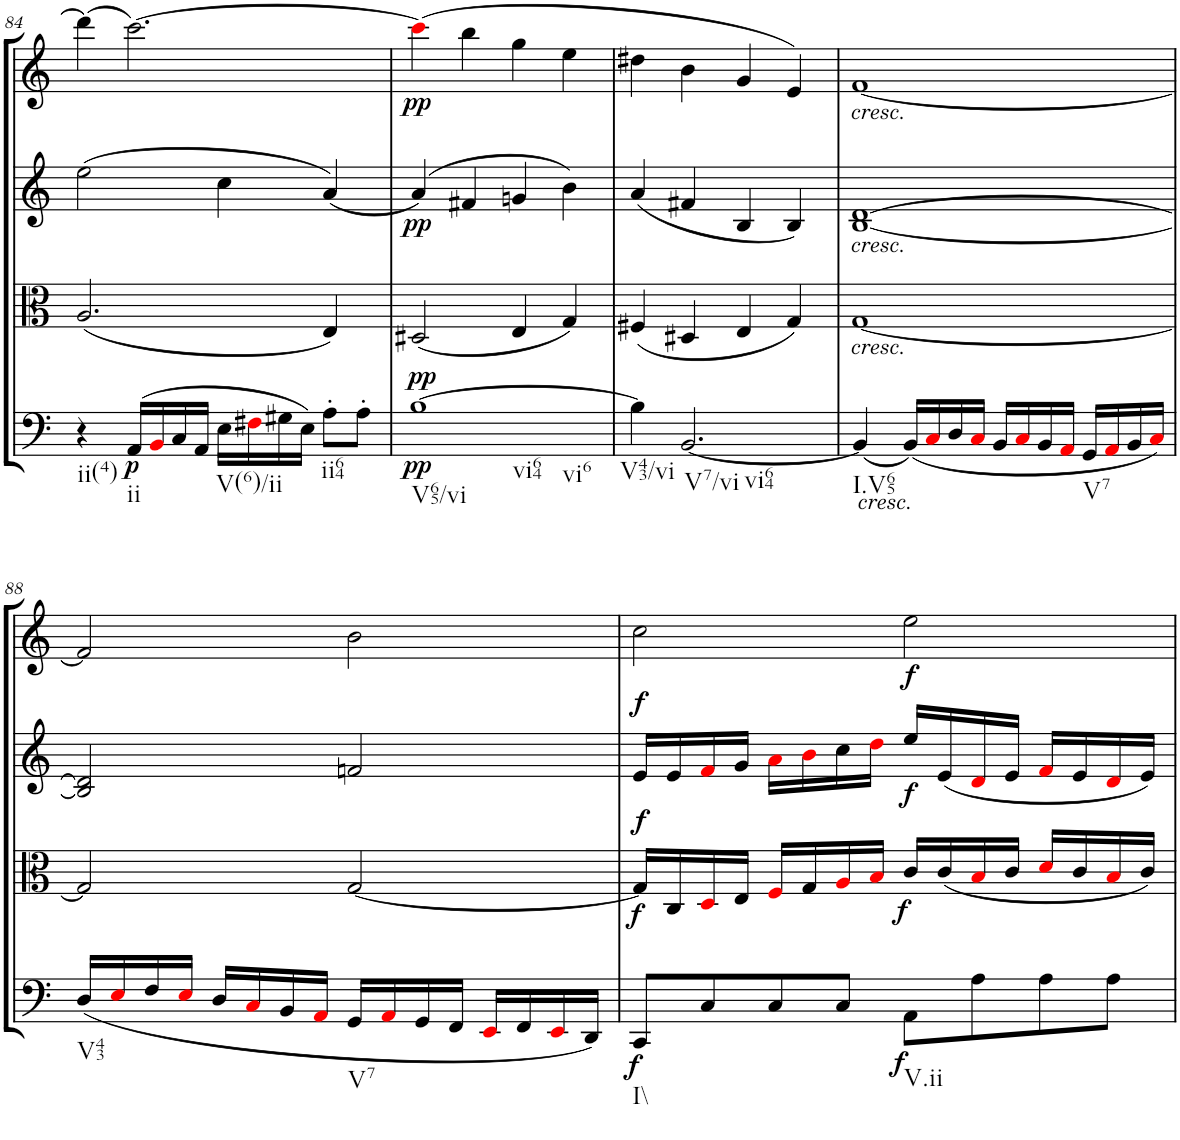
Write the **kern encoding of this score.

**kern	**dynam	**kern	**dynam	**kern	**dynam	**kern	**dynam
*part4	*part4	*part3	*part3	*part2	*part2	*part1	*part1
*staff4	*staff4	*staff3	*staff3	*staff2	*staff2	*staff1	*staff1
*I"Cello	*	*I"Viola	*	*I"2nd Violin	*	*I"1st Violin	*
*	*	*I'Vla	*	*I'Vln	*	*I'Vln	*
!!LO:PB:g=z
*clefF4	*	*clefC3	*	*clefG2	*	*clefG2	*
*k[]	*	*k[]	*	*k[]	*	*k[]	*
*M4/4	*	*M4/4	*	*M4/4	*	*M4/4	*
*met(c)	*	*met(c)	*	*met(c)	*	*met(c)	*
=84	=84	=84	=84	=84	=84	=84	=84
!LO:TX:b:t=ii(4)	!	!	!	!	!	!	!
4r	.	(2.A/	.	(2ee\	.	(4ddd\]	.
!LO:TX:b:t=ii	!	!	!	!	!	!	!
!	!LO:DY:b	!	!	!	!	!	!
(16AA/LL	p	.	.	.	.	[2.ccc\)	.
16BBi/	.	.	.	.	.	.	.
16C/	.	.	.	.	.	.	.
16AA/JJ	.	.	.	.	.	.	.
!LO:TX:b:t=V(6)/ii	!	!	!	!	!	!	!
16E\LL	.	.	.	4cc\	.	.	.
16F#Xi\	.	.	.	.	.	.	.
16G#X\	.	.	.	.	.	.	.
16E\JJ)	.	.	.	.	.	.	.
!LO:TX:b:t=ii64	!	!	!	!	!	!	!
8A'\L	.	4E/)	.	(4a/)	.	.	.
8A'\J	.	.	.	.	.	.	.
=85	=85	=85	=85	=85	=85	=85	=85
!LO:TX:b:t=V65/vi	!	!	!	!	!	!	!
!LO:TX:b:t=vi64	!	!	!	!	!	!	!
!LO:TX:b:t=vi6	!	!	!	!	!	!	!
!	!LO:DY:b	!	!	!	!	!	!
!	!LO:DY:n=1:a	!	!	!	!LO:DY:b	!	!LO:DY:b
[1B	pp pp	(2D#X/	.	(4a/)	pp	(4ccci\]	pp
.	.	.	.	4f#X/	.	4bb\	.
.	.	4E/	.	4gn/	.	4gg\	.
.	.	4G/)	.	4b\)	.	4ee\	.
=86	=86	=86	=86	=86	=86	=86	=86
!LO:TX:b:t=V43/vi	!	!	!	!	!	!	!
4B\]	.	(4F#X/	.	(4a/	.	4dd#X\	.
!LO:TX:b:t=V7/vi	!	!	!	!	!	!	!
!LO:TX:b:t=vi64	!	!	!	!	!	!	!
[2.BB/	.	4D#X/	.	4f#X/	.	4b\	.
.	.	4E/	.	4B/	.	4g/	.
.	.	4G/)	.	4B/)	.	4e/)	.
=87	=87	=87	=87	=87	=87	=87	=87
!	!	!	!	!	!	!LO:TX:b:i:t=cresc.	!
!	!	!	!	!LO:TX:b:i:t=cresc.	!	!	!
!	!	!LO:TX:b:i:t=cresc.	!	!	!	!	!
!LO:TX:b:t=I.V65	!	!	!	!	!	!	!
(4BB/]	.	[1G	.	[1B [1d	.	[1f	.
!LO:TX:b:i:t=cresc.	!	!	!	!	!	!	!
(16BB/LL)	.	.	.	.	.	.	.
16Ci/	.	.	.	.	.	.	.
16D/	.	.	.	.	.	.	.
16Ci/JJ	.	.	.	.	.	.	.
16BB/LL	.	.	.	.	.	.	.
16Ci/	.	.	.	.	.	.	.
16BB/	.	.	.	.	.	.	.
16AAi/JJ	.	.	.	.	.	.	.
!LO:TX:b:t=V7	!	!	!	!	!	!	!
16GG/LL	.	.	.	.	.	.	.
16AAi/	.	.	.	.	.	.	.
16BB/	.	.	.	.	.	.	.
16Ci/JJ)	.	.	.	.	.	.	.
!!LO:LB:g=z
=88	=88	=88	=88	=88	=88	=88	=88
!LO:TX:b:t=V43	!	!	!	!	!	!	!
(16D/LL	.	2G/]	.	2B/] 2d/]	.	2f/]	.
16Ei/	.	.	.	.	.	.	.
16F/	.	.	.	.	.	.	.
16Ei/JJ	.	.	.	.	.	.	.
16D/LL	.	.	.	.	.	.	.
16Ci/	.	.	.	.	.	.	.
16BB/	.	.	.	.	.	.	.
16AAi/JJ	.	.	.	.	.	.	.
!LO:TX:b:t=V7	!	!	!	!	!	!	!
16GG/LL	.	[2G/	.	2fn/	.	2b\	.
16AAi/	.	.	.	.	.	.	.
16GG/	.	.	.	.	.	.	.
16FF/JJ	.	.	.	.	.	.	.
16EEi/LL	.	.	.	.	.	.	.
16FF/	.	.	.	.	.	.	.
16EEi/	.	.	.	.	.	.	.
16DD/JJ)	.	.	.	.	.	.	.
=89	=89	=89	=89	=89	=89	=89	=89
!LO:TX:b:t=I\\	!	!	!	!	!	!	!
!	!LO:DY:b	!	!LO:DY:a	!	!	!	!
!	!	!	!LO:DY:n=1:b	!	!LO:DY:a	!	!
8CC/L	f	16G/LL]	f f	16e/LL	f	2cc\	.
.	.	16C/	.	16e/	.	.	.
8C/	.	16Di/	.	16fi/	.	.	.
.	.	16E/JJ	.	16g/JJ	.	.	.
8C/	.	16Fi/LL	.	16ai\LL	.	.	.
.	.	16G/	.	16bi\	.	.	.
8C/J	.	16Ai/	.	16cc\	.	.	.
.	.	16Bi/JJ	.	16ddi\JJ	.	.	.
!LO:TX:b:t=V.ii	!	!	!	!	!	!	!
!	!LO:DY:b	!	!LO:DY:n=2:b	!	!LO:DY:b	!	!LO:DY:b
8AA\L	f	16c/LL	f	16ee/LL	f	2ee\	f
.	.	(16c/	.	(16e/	.	.	.
8A\	.	16Bi/	.	16di/	.	.	.
.	.	16c/JJ	.	16e/JJ	.	.	.
8A\	.	16di/LL	.	16fi/LL	.	.	.
.	.	16c/	.	16e/	.	.	.
8A\J	.	16Bi/	.	16di/	.	.	.
.	.	16c/JJ)	.	16e/JJ)	.	.	.
=	=	=	=	=	=	=	=
*-	*-	*-	*-	*-	*-	*-	*-
